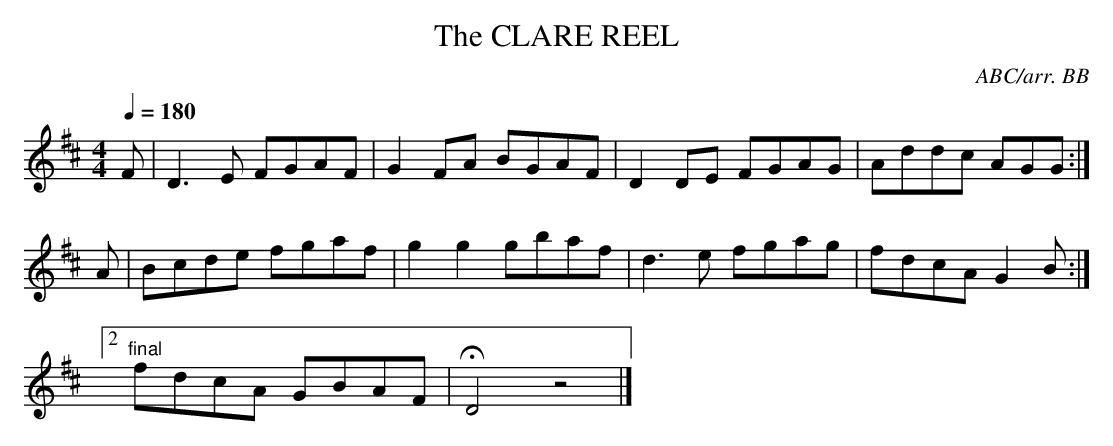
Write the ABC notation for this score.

X:1
T:CLARE REEL, The
C:ABC/arr. BB
Q:1/4=180
L:1/8
M:4/4
K:D
F|D3E FGAF|G2FA BGAF|D2 DE FGAG|Addc AGG:|
A|Bcde fgaf|g2 g2 gbaf|d3e fgag|fdcA G2B :|
[2 "final" fdcA GBAF|HD4z4|]
